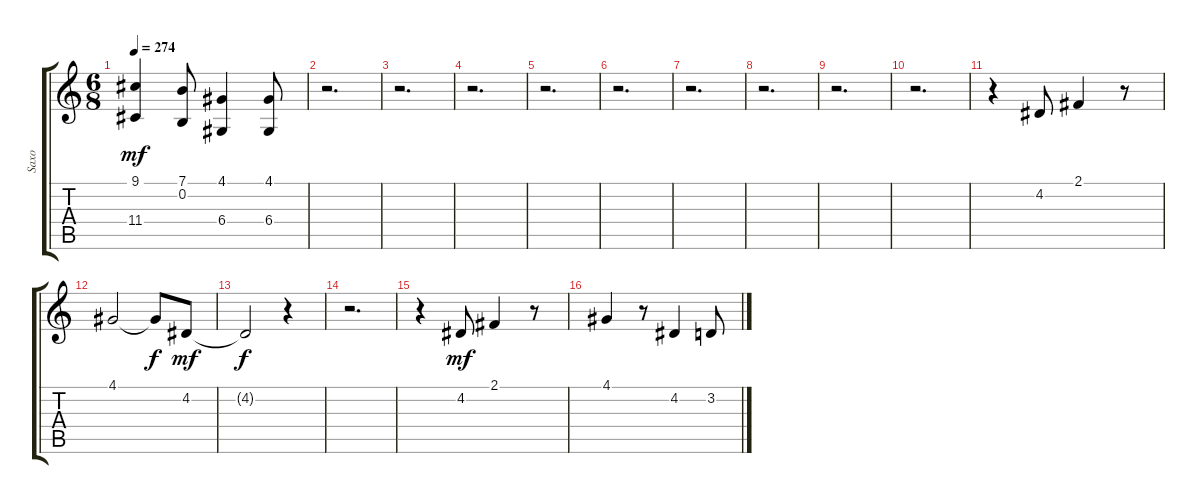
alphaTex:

\track ("Saxo         Adorno)" "Saxo      ") {instrument baritonesax}
\staff {score tabs}
\tuning (E4 B3 G3 D3 A2 E2) {hide}
\ts (6 8)
\tempo 274
\clef g2
\ks c
(9.1 11.4).4{dy mf} (7.1 0.2).8 (4.1 6.4).4 (4.1 6.4).8 |
r.2{d} |
r.2{d} |
r.2{d} |
r.2{d} |
r.2{d} |
r.2{d} |
r.2{d} |
r.2{d} |
r.2{d} |
r.4 4.2.8 2.1.4 r.8 |
4.1.2 4.1{t}.8{dy f} 4.2.8{dy mf} |
4.2{t}.2{dy f} r.4 |
r.2{d} |
r.4 4.2.8{dy mf} 2.1.4 r.8 |
4.1.4 r.8 4.2.4 3.2.8
